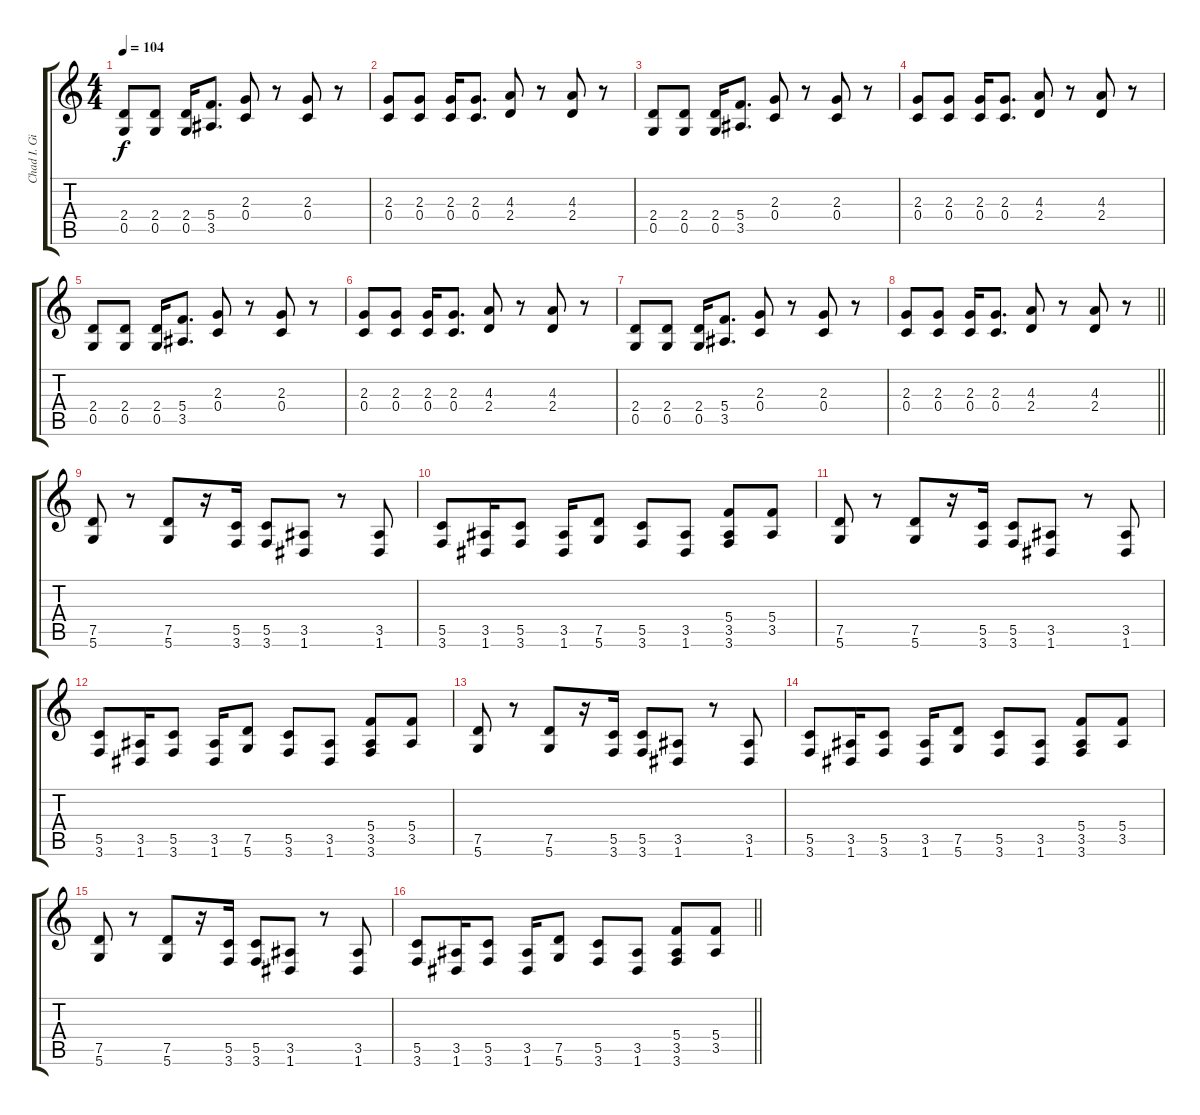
\track ("Chad I. Ginsburg" "Chad I. Gi") {instrument distortionguitar}
\staff {score tabs}
\tuning (D4 A3 F3 C3 G2 D2) {hide}
\ts (4 4)
\section ("" "")
\tempo 104
\clef g2
\ks c
(2.4 0.5).8{dy f} (2.4 0.5).8 (2.4 0.5).16 (5.4 3.5).8{d} (2.3 0.4).8 r.8 (2.3 0.4).8 r.8 |
(2.3 0.4).8 (2.3 0.4).8 (2.3 0.4).16 (2.3 0.4).8{d} (4.3 2.4).8 r.8 (4.3 2.4).8 r.8 |
(2.4 0.5).8 (2.4 0.5).8 (2.4 0.5).16 (5.4 3.5).8{d} (2.3 0.4).8 r.8 (2.3 0.4).8 r.8 |
(2.3 0.4).8 (2.3 0.4).8 (2.3 0.4).16 (2.3 0.4).8{d} (4.3 2.4).8 r.8 (4.3 2.4).8 r.8 |
(2.4 0.5).8 (2.4 0.5).8 (2.4 0.5).16 (5.4 3.5).8{d} (2.3 0.4).8 r.8 (2.3 0.4).8 r.8 |
(2.3 0.4).8 (2.3 0.4).8 (2.3 0.4).16 (2.3 0.4).8{d} (4.3 2.4).8 r.8 (4.3 2.4).8 r.8 |
(2.4 0.5).8 (2.4 0.5).8 (2.4 0.5).16 (5.4 3.5).8{d} (2.3 0.4).8 r.8 (2.3 0.4).8 r.8 |
\barLineRight lightlight
(2.3 0.4).8 (2.3 0.4).8 (2.3 0.4).16 (2.3 0.4).8{d} (4.3 2.4).8 r.8 (4.3 2.4).8 r.8 |
\section ("" "")
(7.5 5.6).8 r.8 (7.5 5.6).8 r.16 (5.5 3.6).16 (5.5 3.6).8 (3.5 1.6).8 r.8 (3.5 1.6).8 |
(5.5 3.6).8 (3.5 1.6).16 (5.5 3.6).8 (3.5 1.6).16 (7.5 5.6).8 (5.5 3.6).8 (3.5 1.6).8 (5.4 3.5 3.6).8 (5.4 3.5).8 |
(7.5 5.6).8 r.8 (7.5 5.6).8 r.16 (5.5 3.6).16 (5.5 3.6).8 (3.5 1.6).8 r.8 (3.5 1.6).8 |
(5.5 3.6).8 (3.5 1.6).16 (5.5 3.6).8 (3.5 1.6).16 (7.5 5.6).8 (5.5 3.6).8 (3.5 1.6).8 (5.4 3.5 3.6).8 (5.4 3.5).8 |
(7.5 5.6).8 r.8 (7.5 5.6).8 r.16 (5.5 3.6).16 (5.5 3.6).8 (3.5 1.6).8 r.8 (3.5 1.6).8 |
(5.5 3.6).8 (3.5 1.6).16 (5.5 3.6).8 (3.5 1.6).16 (7.5 5.6).8 (5.5 3.6).8 (3.5 1.6).8 (5.4 3.5 3.6).8 (5.4 3.5).8 |
(7.5 5.6).8 r.8 (7.5 5.6).8 r.16 (5.5 3.6).16 (5.5 3.6).8 (3.5 1.6).8 r.8 (3.5 1.6).8 |
\barLineRight lightlight
(5.5 3.6).8 (3.5 1.6).16 (5.5 3.6).8 (3.5 1.6).16 (7.5 5.6).8 (5.5 3.6).8 (3.5 1.6).8 (5.4 3.5 3.6).8 (5.4 3.5).8
